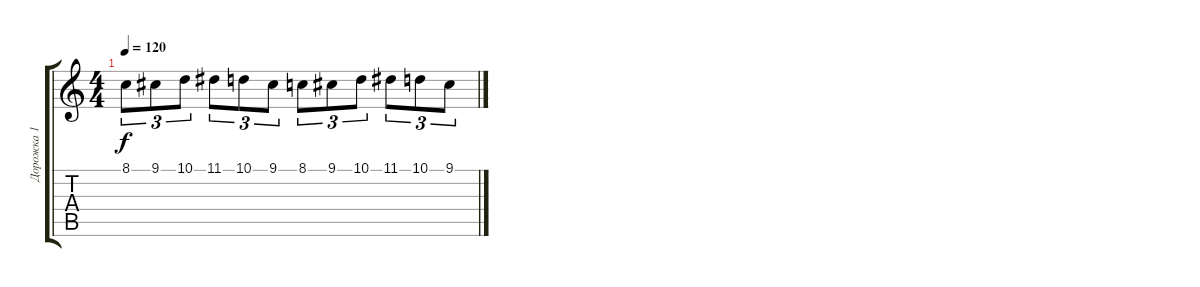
\track ("Дорожка 1" "Дорожка 1") {instrument lead2sawtooth}
\staff {score tabs}
\tuning (E4 B3 G3 D3 A2 E2) {hide}
\ts (4 4)
\tempo 120
\clef g2
\ks c
8.1.8{tu (3 2) dy f volume 9} 9.1.8{tu (3 2) volume 4} 10.1.8{tu (3 2)} 11.1.8{tu (3 2)} 10.1.8{tu (3 2)} 9.1.8{tu (3 2)} 8.1.8{tu (3 2)} 9.1.8{tu (3 2)} 10.1.8{tu (3 2)} 11.1.8{tu (3 2)} 10.1.8{tu (3 2)} 9.1.8{tu (3 2)}
